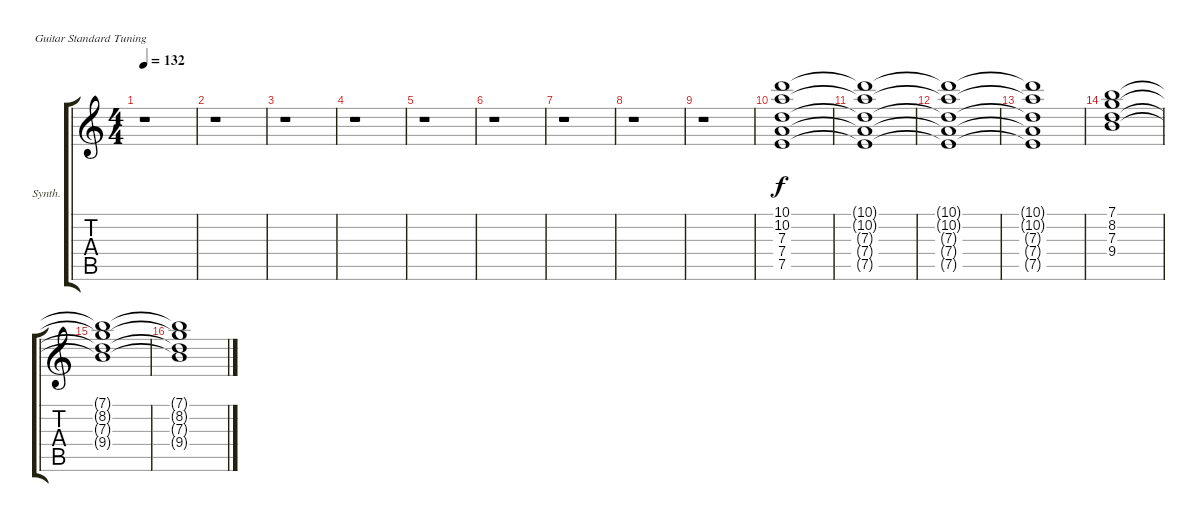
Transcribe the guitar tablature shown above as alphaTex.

\bracketExtendMode groupsimilarinstruments
\firstSystemTrackNameOrientation horizontal
\otherSystemsTrackNameOrientation horizontal
\track ("Edge synth." "Synth.") {instrument synthstrings1}
\staff {score tabs}
\tuning (E4 B3 G3 D3 A2 E2)
\displaytranspose 12
\ts (4 4)
\tempo 132
\clef g2
\ks c
r.1{dy f} |
r.1 |
r.1 |
r.1 |
r.1 |
r.1 |
r.1 |
r.1 |
r.1 |
(10.1 10.2 7.3 7.4 7.5).1 |
(10.1{t} 10.2{t} 7.3{t} 7.4{t} 7.5{t}).1 |
(10.1{t} 10.2{t} 7.3{t} 7.4{t} 7.5{t}).1 |
(10.1{t} 10.2{t} 7.3{t} 7.4{t} 7.5{t}).1 |
(7.1 8.2 7.3 9.4).1 |
(7.1{t} 8.2{t} 7.3{t} 9.4{t}).1 |
(7.1{t} 8.2{t} 7.3{t} 9.4{t}).1
